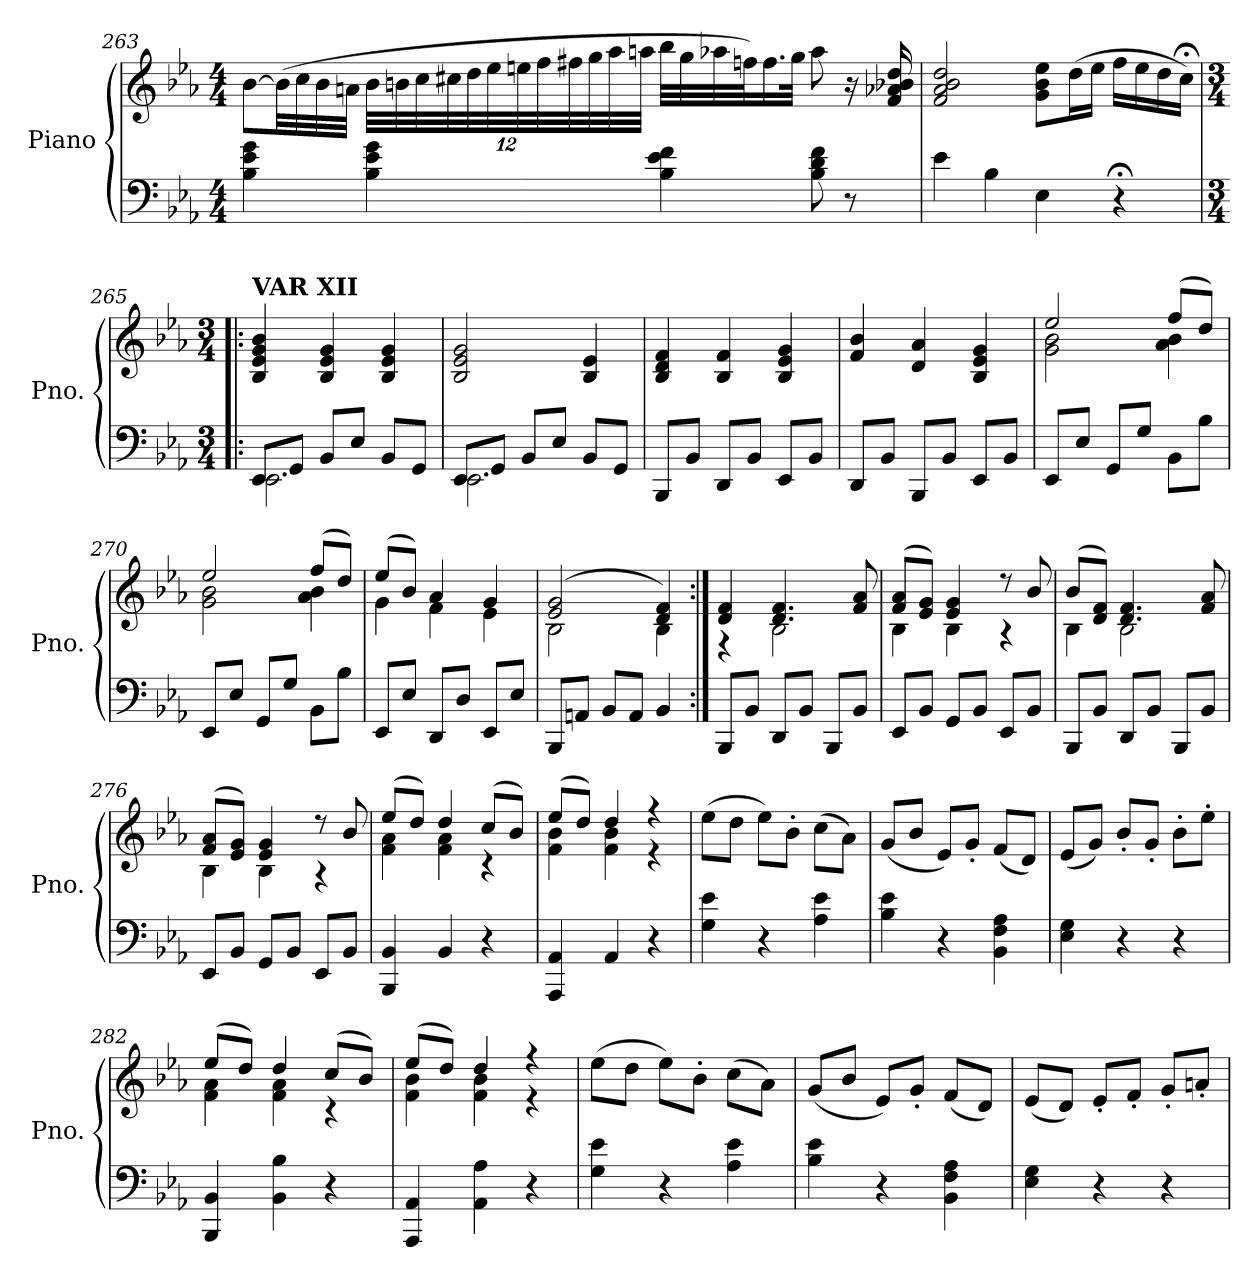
**kern	**kern
*part1	*part1
*staff2	*staff1
*I"Piano	*
*I'Pno.	*
!!LO:PB:g=z
*clefF4	*clefG2
*k[b-e-a-]	*k[b-e-a-]
*E-:	*E-:
*M4/4	*M4/4
=263	=263
4B-\ 4e-\ 4g\	[8b-\L
.	(>32b-\LL]
.	32cc\
.	32b-\
.	32an\JJJ
*	*Xbrackettup
4B-\ 4e-\ 4g\	48b-\LLL
.	48bn\
.	48cc\
.	48cc#X\
.	48dd\
.	48ee-\
.	48een\
.	48ff\
.	48ff#X\
.	48gg\
.	48aa-\
.	48aan\JJJ
4B-\ 4e-\ 4f\	32bb-\LLL
.	32gg\
.	32aa-X\
.	32ffn\J)
.	16.ff\
.	32gg\JJk
8B-\ 8d\ 8f\	8aa-\
8r	16r
.	16f/ 16a-X/ 16b-X/ 16dd/
=264	=264
4e-\	2f/ 2a-/ 2b-/ 2dd/
4B-\	.
4E-\	8g\ 8b-\ 8ee-\L
.	(>16dd\L
.	16ee-\JJ
4r;<	16ff\LL
.	16ee-\
.	16dd\
.	16cc;<\JJ)
!!LO:LB:g=z
=265!|:	=265!|:
*M3/4	*M3/4
*^	*
!	!	!LO:TX:a:B:t=VAR XII
8EE-/L	2.EE-\	4B-/ 4e-/ 4g/ 4b-/
8GG/J	.	.
8BB-/L	.	4B-/ 4e-/ 4g/
8E-/J	.	.
8BB-/L	.	4B-/ 4e-/ 4g/
8GG/J	.	.
=266	=266	=266
8EE-/L	2.EE-\	2B-/ 2e-/ 2g/
8GG/J	.	.
8BB-/L	.	.
8E-/J	.	.
8BB-/L	.	4B-/ 4e-/
8GG/J	.	.
*v	*v	*
=267	=267
8BBB-/L	4B-/ 4d/ 4f/
8BB-/J	.
8DD/L	4B-/ 4f/
8BB-/J	.
8EE-/L	4B-/ 4e-/ 4g/
8BB-/J	.
=268	=268
8DD/L	4f/ 4b-/
8BB-/J	.
8BBB-/L	4d/ 4a-/
8BB-/J	.
8EE-/L	4B-/ 4e-/ 4g/
8BB-/J	.
=269	=269
*	*^
8EE-/L	2ee-/	2g\ 2b-\
8E-/J	.	.
8GG/L	.	.
8G/J	.	.
8BB-\L	(>8ff/L	4a-\ 4b-\
8B-\J	8dd/J)	.
=270	=270	=270
8EE-/L	2ee-/	2g\ 2b-\
8E-/J	.	.
8GG/L	.	.
8G/J	.	.
8BB-\L	(>8ff/L	4a-\ 4b-\
8B-\J	8dd/J)	.
!!LO:LB:g=z	!!
=271	=271	=271
8EE-/L	(>8ee-/L	4g\
8E-/J	8b-/J)	.
8DD/L	4a-/	4f\
8D/J	.	.
8EE-/L	4g/	4e-\
8E-/J	.	.
=272	=272	=272
8BBB-/L	(>2e-/ 2g/	2B-\
8AAn/J	.	.
8BB-/L	.	.
8AA/J	.	.
4BB-/	4d/ 4f/)	4B-\
=273:|!	=273:|!	=273:|!
8BBB-/L	4d/ 4f/	4r
8BB-/J	.	.
8DD/L	4.d/ 4.f/	2B-\
8BB-/J	.	.
8BBB-/L	.	.
8BB-/J	8f/ 8a-/	.
=274	=274	=274
8EE-/L	(>8f/ 8a-/L	4B-\
8BB-/J	8e-/ 8g/J)	.
8GG/L	4e-/ 4g/	4B-\
8BB-/J	.	.
8EE-/L	8r	4r
8BB-/J	8b-/	.
=275	=275	=275
8BBB-/L	(>8b-/L	4B-\
8BB-/J	8d/ 8f/J)	.
8DD/L	4.d/ 4.f/	2B-\
8BB-/J	.	.
8BBB-/L	.	.
8BB-/J	8f/ 8a-/	.
=276	=276	=276
8EE-/L	(>8f/ 8a-/L	4B-\
8BB-/J	8e-/ 8g/J)	.
8GG/L	4e-/ 4g/	4B-\
8BB-/J	.	.
8EE-/L	8r	4r
8BB-/J	8b-/	.
!!LO:LB:g=z	!!
=277	=277	=277
4BBB-/ 4BB-/	(>8ee-/L	4f\ 4a-\
.	8dd/J)	.
4BB-/	4dd/	4f\ 4a-\
4r	(>8cc/L	4r
.	8b-/J)	.
=278	=278	=278
4AAA-/ 4AA-/	(>8ee-/L	4f\ 4b-\
.	8dd/J)	.
4AA-/	4dd/	4f\ 4b-\
4r	4r	4r
*	*v	*v
=279	=279
4G\ 4e-\	(>8ee-\L
.	8dd\J
4r	8ee-\L)
.	8b-'\J
4A-\ 4e-\	(>8cc\L
.	8a-\J)
=280	=280
4B-\ 4e-\	(<8g/L
.	8b-/J
4r	8e-/L)
.	8g'/J
4BB-\ 4F\ 4A-\	(<8f/L
.	8d/J)
=281	=281
4E-\ 4G\	(<8e-/L
.	8g/J)
4r	8b-'/L
.	8g'/J
4r	8b-'\L
.	8ee-'\J
=282	=282
*	*^
4BBB-/ 4BB-/	(>8ee-/L	4f\ 4a-\
.	8dd/J)	.
4BB-\ 4B-\	4dd/	4f\ 4a-\
4r	(>8cc/L	4r
.	8b-/J)	.
=283	=283	=283
4AAA-/ 4AA-/	(>8ee-/L	4f\ 4b-\
.	8dd/J)	.
4AA-\ 4A-\	4dd/	4f\ 4b-\
4r	4r	4r
*	*v	*v
=284	=284
4G\ 4e-\	(>8ee-\L
.	8dd\J
4r	8ee-\L)
.	8b-'\J
4A-\ 4e-\	(>8cc\L
.	8a-\J)
!!LO:LB:g=z
=285	=285
4B-\ 4e-\	(<8g/L
.	8b-/J
4r	8e-/L)
.	8g'/J
4BB-\ 4F\ 4A-\	(<8f/L
.	8d/J)
=286	=286
4E-\ 4G\	(<8e-/L
.	8d/J)
4r	8e-'/L
.	8f'/J
4r	8g'/L
.	8an'/J
=	=
*-	*-
